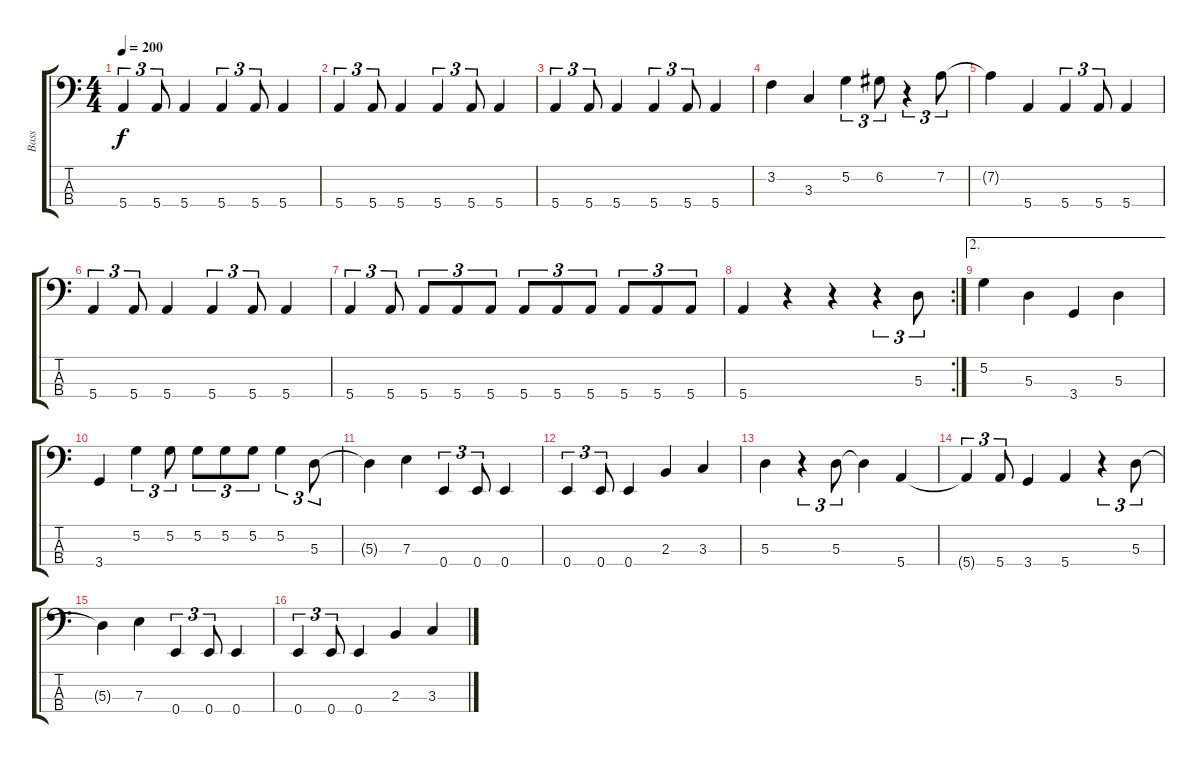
\track ("Bass" "Bass") {instrument electricbasspick}
\staff {score tabs}
\tuning (G2 D2 A1 E1) {hide}
\ts (4 4)
\tempo 200
\clef f4
\ks c
5.4.4{tu (3 2) dy f} 5.4.8{tu (3 2)} 5.4.4 5.4.4{tu (3 2)} 5.4.8{tu (3 2)} 5.4.4 |
5.4.4{tu (3 2)} 5.4.8{tu (3 2)} 5.4.4 5.4.4{tu (3 2)} 5.4.8{tu (3 2)} 5.4.4 |
5.4.4{tu (3 2)} 5.4.8{tu (3 2)} 5.4.4 5.4.4{tu (3 2)} 5.4.8{tu (3 2)} 5.4.4 |
3.2.4 3.3.4 5.2.4{tu (3 2)} 6.2.8{tu (3 2)} r.4{tu (3 2)} 7.2.8{tu (3 2)} |
7.2{t}.4 5.4.4 5.4.4{tu (3 2)} 5.4.8{tu (3 2)} 5.4.4 |
5.4.4{tu (3 2)} 5.4.8{tu (3 2)} 5.4.4 5.4.4{tu (3 2)} 5.4.8{tu (3 2)} 5.4.4 |
5.4.4{tu (3 2)} 5.4.8{tu (3 2)} 5.4.8{tu (3 2)} 5.4.8{tu (3 2)} 5.4.8{tu (3 2)} 5.4.8{tu (3 2)} 5.4.8{tu (3 2)} 5.4.8{tu (3 2)} 5.4.8{tu (3 2)} 5.4.8{tu (3 2)} 5.4.8{tu (3 2)} |
\rc 2
5.4.4 r.4 r.4 r.4{tu (3 2)} 5.3.8{tu (3 2)} |
\ae 2
5.2.4 5.3.4 3.4.4 5.3.4 |
3.4.4 5.2.4{tu (3 2)} 5.2.8{tu (3 2)} 5.2.8{tu (3 2)} 5.2.8{tu (3 2)} 5.2.8{tu (3 2)} 5.2.4{tu (3 2)} 5.3.8{tu (3 2)} |
5.3{t}.4 7.3.4 0.4.4{tu (3 2)} 0.4.8{tu (3 2)} 0.4.4 |
0.4.4{tu (3 2)} 0.4.8{tu (3 2)} 0.4.4 2.3.4 3.3.4 |
5.3.4 r.4{tu (3 2)} 5.3.8{tu (3 2)} 5.3{t}.4 5.4.4 |
5.4{t}.4{tu (3 2)} 5.4.8{tu (3 2)} 3.4.4 5.4.4 r.4{tu (3 2)} 5.3.8{tu (3 2)} |
5.3{t}.4 7.3.4 0.4.4{tu (3 2)} 0.4.8{tu (3 2)} 0.4.4 |
0.4.4{tu (3 2)} 0.4.8{tu (3 2)} 0.4.4 2.3.4 3.3.4
